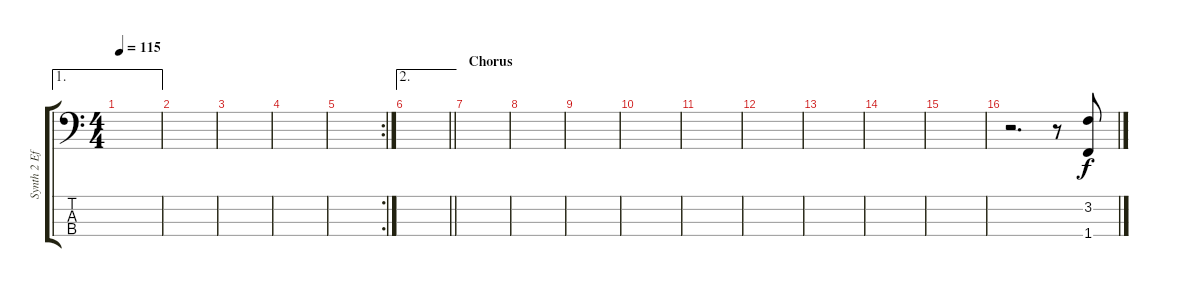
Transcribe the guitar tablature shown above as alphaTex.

\track ("Synth 2 Effect" "Synth 2 Ef") {instrument electricbasspick}
\staff {score tabs}
\tuning (G2 D2 A1 E1) {hide}
\ae 1
\ts (4 4)
\tempo 115
\clef f4
\ks c
|
|
|
|
\rc 2
|
\ae 2
\barLineRight lightlight
|
\section ("" "Chorus")
|
|
|
|
|
|
|
|
|
r.2{d} r.8 (3.2 1.4).8
